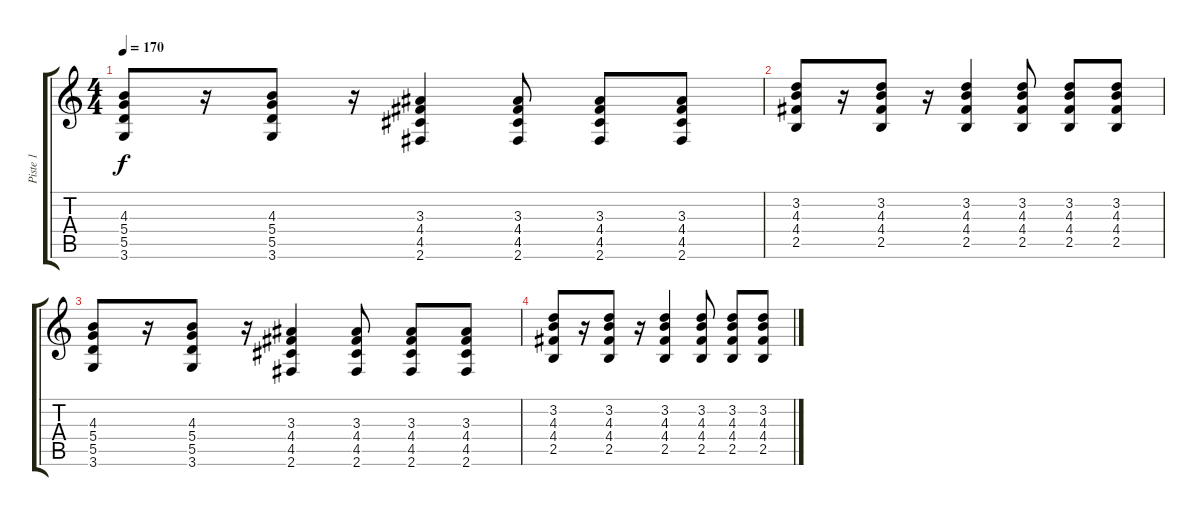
\track ("Piste 1" "Piste 1") {instrument electricguitarjazz}
\staff {score tabs}
\tuning (E4 B3 G3 D3 A2 E2) {hide}
\ts (4 4)
\tempo 170
\clef g2
\ks c
(4.3 5.4 5.5 3.6).8{dy f} r.16 (4.3 5.4 5.5 3.6).8 r.16 (3.3 4.4 4.5 2.6).4 (3.3 4.4 4.5 2.6).8 (3.3 4.4 4.5 2.6).8 (3.3 4.4 4.5 2.6).8 |
(3.2 4.3 4.4 2.5).8 r.16 (3.2 4.3 4.4 2.5).8 r.16 (3.2 4.3 4.4 2.5).4 (3.2 4.3 4.4 2.5).8 (3.2 4.3 4.4 2.5).8 (3.2 4.3 4.4 2.5).8 |
(4.3 5.4 5.5 3.6).8 r.16 (4.3 5.4 5.5 3.6).8 r.16 (3.3 4.4 4.5 2.6).4 (3.3 4.4 4.5 2.6).8 (3.3 4.4 4.5 2.6).8 (3.3 4.4 4.5 2.6).8 |
(3.2 4.3 4.4 2.5).8 r.16 (3.2 4.3 4.4 2.5).8 r.16 (3.2 4.3 4.4 2.5).4 (3.2 4.3 4.4 2.5).8 (3.2 4.3 4.4 2.5).8 (3.2 4.3 4.4 2.5).8
